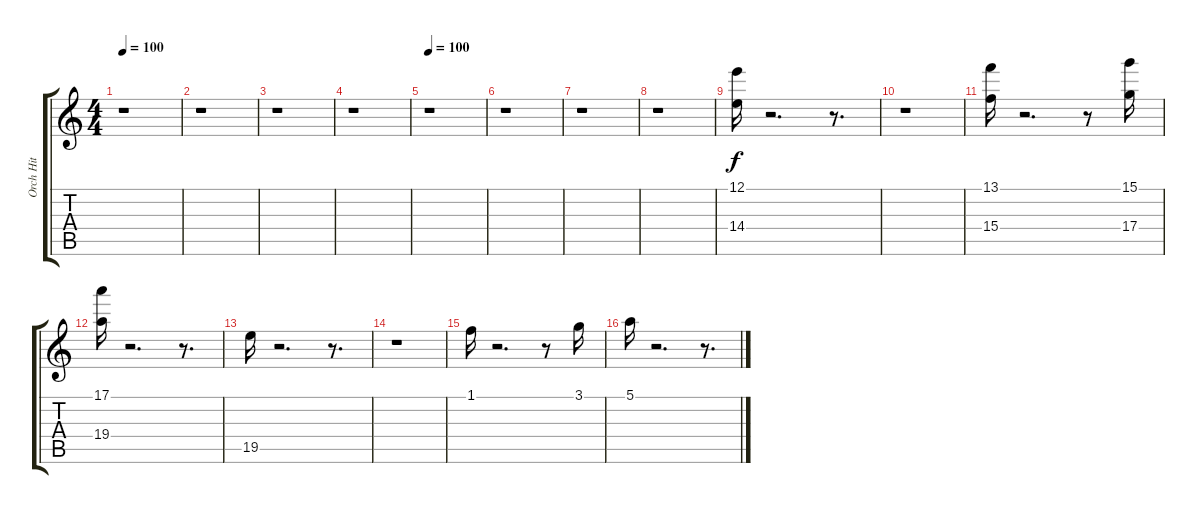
\track ("Orch Hit" "Orch Hit") {instrument electricguitarmuted}
\staff {score tabs}
\tuning (E4 B3 G3 D3 A2 E2) {hide}
\ts (4 4)
\tempo 100
\clef g2
\ks c
r.1{dy f} |
r.1 |
r.1 |
r.1 |
\tempo 100
r.1 |
r.1 |
r.1 |
r.1 |
(12.1 14.4).16 r.2{d} r.8{d} |
r.1 |
(13.1 15.4).16 r.2{d} r.8 (15.1 17.4).16 |
(17.1 19.4).16 r.2{d} r.8{d} |
19.5.16 r.2{d} r.8{d} |
r.1 |
1.1.16 r.2{d} r.8 3.1.16 |
5.1.16 r.2{d} r.8{d}
